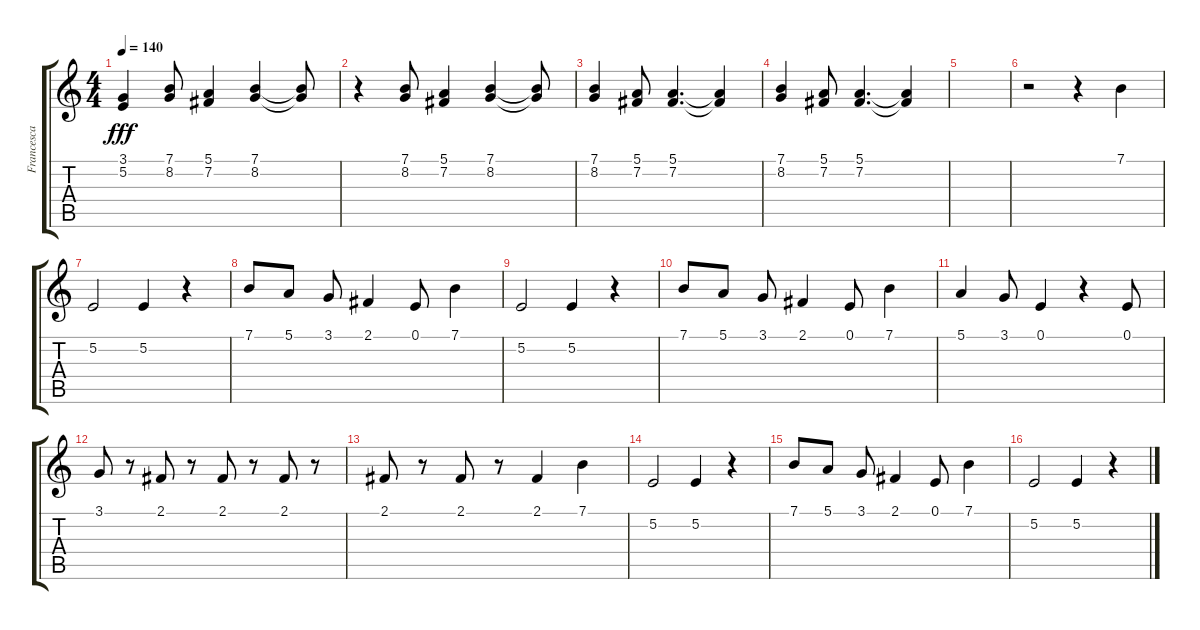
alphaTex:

\track ("Francesca Chiara" "Francesca ") {instrument voiceoohs}
\staff {score tabs}
\tuning (E4 B3 G3 D3 A2 E2) {hide}
\ts (4 4)
\tempo 140
\clef g2
\ks c
(3.1{t} 5.2{t}).4{dy fff} (7.1 8.2).8 (5.1 7.2).4 (7.1 8.2).4 (7.1{t} 8.2{t}).8 |
r.4 (7.1 8.2).8 (5.1 7.2).4 (7.1 8.2).4 (7.1{t} 8.2{t}).8 |
(7.1 8.2).4 (5.1 7.2).8 (5.1 7.2).4{d} (5.1{t} 7.2{t}).4 |
(7.1 8.2).4 (5.1 7.2).8 (5.1 7.2).4{d} (5.1{t} 7.2{t}).4 |
|
r.2 r.4 7.1.4 |
5.2.2 5.2.4 r.4 |
7.1.8 5.1.8 3.1.8 2.1.4 0.1.8 7.1.4 |
5.2.2 5.2.4 r.4 |
7.1.8 5.1.8 3.1.8 2.1.4 0.1.8 7.1.4 |
5.1.4 3.1.8 0.1.4 r.4 0.1.8 |
3.1.8 r.8 2.1.8 r.8 2.1.8 r.8 2.1.8 r.8 |
2.1.8 r.8 2.1.8 r.8 2.1.4 7.1.4 |
5.2.2 5.2.4 r.4 |
7.1.8 5.1.8 3.1.8 2.1.4 0.1.8 7.1.4 |
5.2.2 5.2.4 r.4
